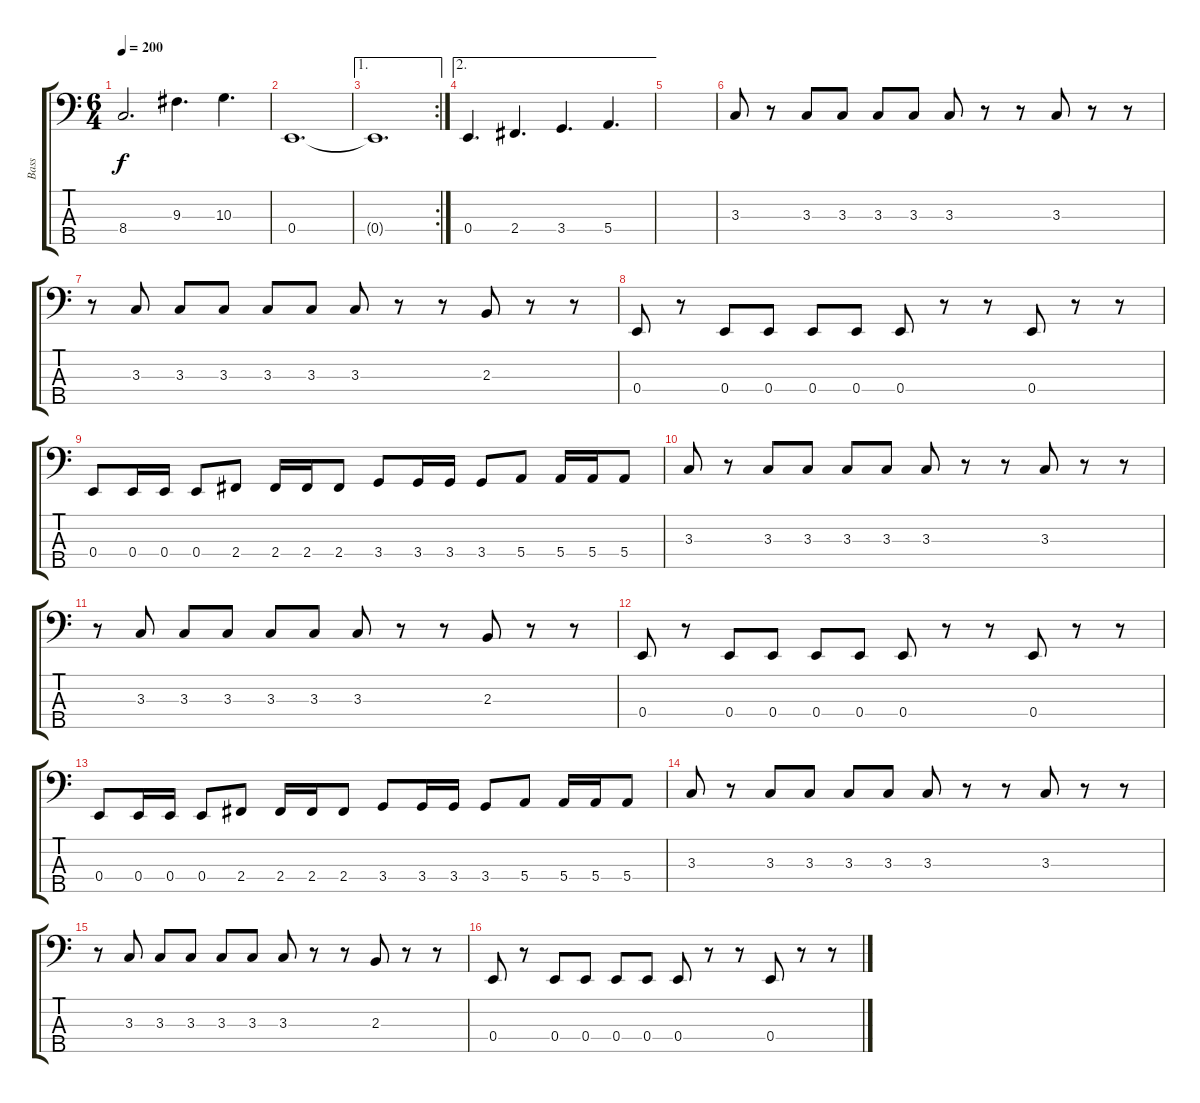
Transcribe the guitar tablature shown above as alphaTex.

\track ("Bass" "Bass") {instrument electricbassfinger}
\staff {score tabs}
\tuning (G2 D2 A1 E1 B0) {hide}
\ts (6 4)
\tempo 200
\clef f4
\ks c
8.4{t}.2{d dy f} 9.3.4{d} 10.3.4{d} |
0.4.1{d} |
\ae 1
\rc 2
0.4{t}.1{d} |
\ae 2
0.4.4{d} 2.4.4{d} 3.4.4{d} 5.4.4{d} |
|
3.3.8 r.8 3.3.8 3.3.8 3.3.8 3.3.8 3.3.8 r.8 r.8 3.3.8 r.8 r.8 |
r.8 3.3.8 3.3.8 3.3.8 3.3.8 3.3.8 3.3.8 r.8 r.8 2.3.8 r.8 r.8 |
0.4.8 r.8 0.4.8 0.4.8 0.4.8 0.4.8 0.4.8 r.8 r.8 0.4.8 r.8 r.8 |
0.4.8 0.4.16 0.4.16 0.4.8 2.4.8 2.4.16 2.4.16 2.4.8 3.4.8 3.4.16 3.4.16 3.4.8 5.4.8 5.4.16 5.4.16 5.4.8 |
3.3.8 r.8 3.3.8 3.3.8 3.3.8 3.3.8 3.3.8 r.8 r.8 3.3.8 r.8 r.8 |
r.8 3.3.8 3.3.8 3.3.8 3.3.8 3.3.8 3.3.8 r.8 r.8 2.3.8 r.8 r.8 |
0.4.8 r.8 0.4.8 0.4.8 0.4.8 0.4.8 0.4.8 r.8 r.8 0.4.8 r.8 r.8 |
0.4.8 0.4.16 0.4.16 0.4.8 2.4.8 2.4.16 2.4.16 2.4.8 3.4.8 3.4.16 3.4.16 3.4.8 5.4.8 5.4.16 5.4.16 5.4.8 |
3.3.8 r.8 3.3.8 3.3.8 3.3.8 3.3.8 3.3.8 r.8 r.8 3.3.8 r.8 r.8 |
r.8 3.3.8 3.3.8 3.3.8 3.3.8 3.3.8 3.3.8 r.8 r.8 2.3.8 r.8 r.8 |
0.4.8 r.8 0.4.8 0.4.8 0.4.8 0.4.8 0.4.8 r.8 r.8 0.4.8 r.8 r.8
